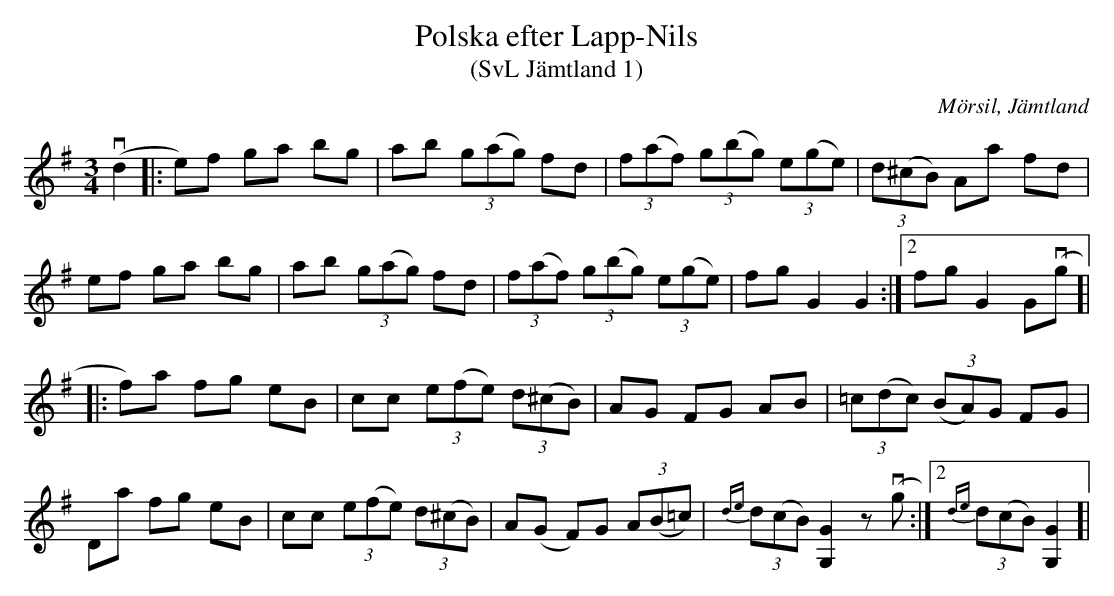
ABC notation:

X:1
T:Polska efter Lapp-Nils
T:(SvL Jämtland 1)
O:Mörsil, Jämtland
M:3/4
L:1/8
K:G
(vd2|:e)f ga bg|ab (3g(ag) fd|(3f(af) (3g(bg) (3e(ge)|(3d(^cB) Aa fd|
ef ga bg|ab (3g(ag) fd|(3f(af) (3g(bg) (3e(ge)| 1fg G2 G2:|2fg G2 G(vg]|
|:f)a fg eB|cc (3e(fe) (3d(^cB)|AG FG AB|(3=c(dc) (3(BA)G FG|
Da fg eB|cc (3e(fe) (3d(^cB)|A(G F)G (3A(B=c)| 1{de}(3d(cB) [GG,]2 z(vg:|2{de}(3d(cB) [GG,]2]|
